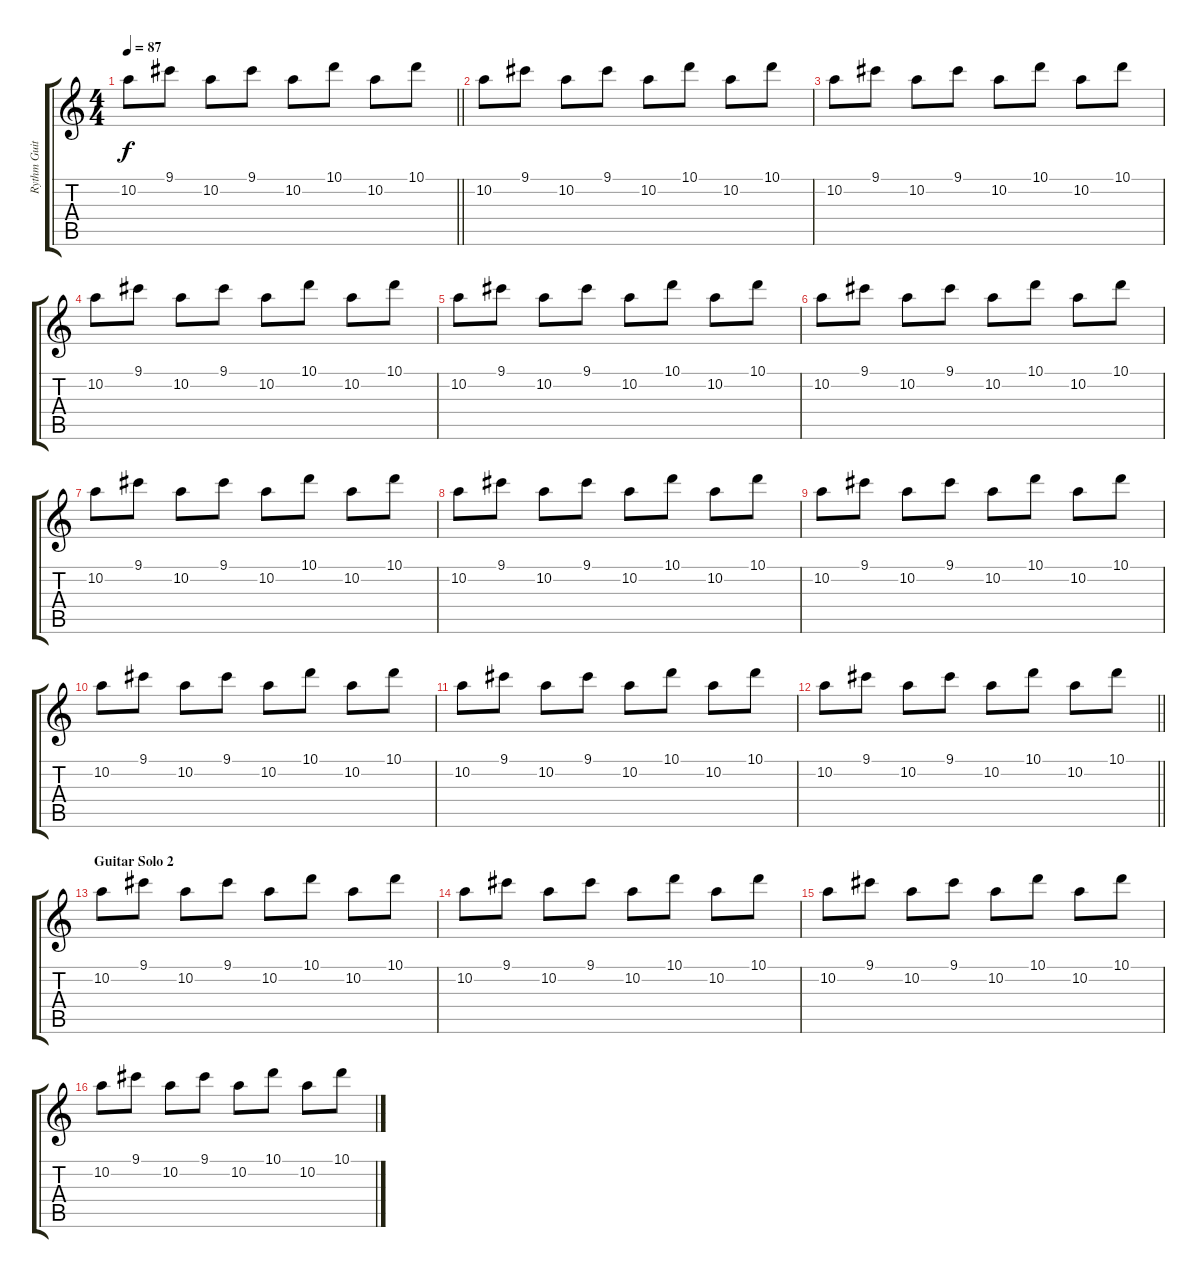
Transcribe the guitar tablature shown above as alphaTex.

\track ("Rythm Guitar" "Rythm Guit") {instrument acousticguitarsteel}
\staff {score tabs}
\tuning (E4 B3 G3 D3 A2 E2) {hide}
\ts (4 4)
\tempo 87
\clef g2
\barLineRight lightlight
\ks c
10.2.8{dy f} 9.1.8 10.2.8 9.1.8 10.2.8 10.1.8 10.2.8 10.1.8 |
10.2.8 9.1.8 10.2.8 9.1.8 10.2.8 10.1.8 10.2.8 10.1.8 |
10.2.8 9.1.8 10.2.8 9.1.8 10.2.8 10.1.8 10.2.8 10.1.8 |
10.2.8 9.1.8 10.2.8 9.1.8 10.2.8 10.1.8 10.2.8 10.1.8 |
10.2.8 9.1.8 10.2.8 9.1.8 10.2.8 10.1.8 10.2.8 10.1.8 |
10.2.8 9.1.8 10.2.8 9.1.8 10.2.8 10.1.8 10.2.8 10.1.8 |
10.2.8 9.1.8 10.2.8 9.1.8 10.2.8 10.1.8 10.2.8 10.1.8 |
10.2.8 9.1.8 10.2.8 9.1.8 10.2.8 10.1.8 10.2.8 10.1.8 |
10.2.8 9.1.8 10.2.8 9.1.8 10.2.8 10.1.8 10.2.8 10.1.8 |
10.2.8 9.1.8 10.2.8 9.1.8 10.2.8 10.1.8 10.2.8 10.1.8 |
10.2.8 9.1.8 10.2.8 9.1.8 10.2.8 10.1.8 10.2.8 10.1.8 |
\barLineRight lightlight
10.2.8 9.1.8 10.2.8 9.1.8 10.2.8 10.1.8 10.2.8 10.1.8 |
\section ("" "Guitar Solo 2")
10.2.8 9.1.8 10.2.8 9.1.8 10.2.8 10.1.8 10.2.8 10.1.8 |
10.2.8 9.1.8 10.2.8 9.1.8 10.2.8 10.1.8 10.2.8 10.1.8 |
10.2.8 9.1.8 10.2.8 9.1.8 10.2.8 10.1.8 10.2.8 10.1.8 |
10.2.8 9.1.8 10.2.8 9.1.8 10.2.8 10.1.8 10.2.8 10.1.8
